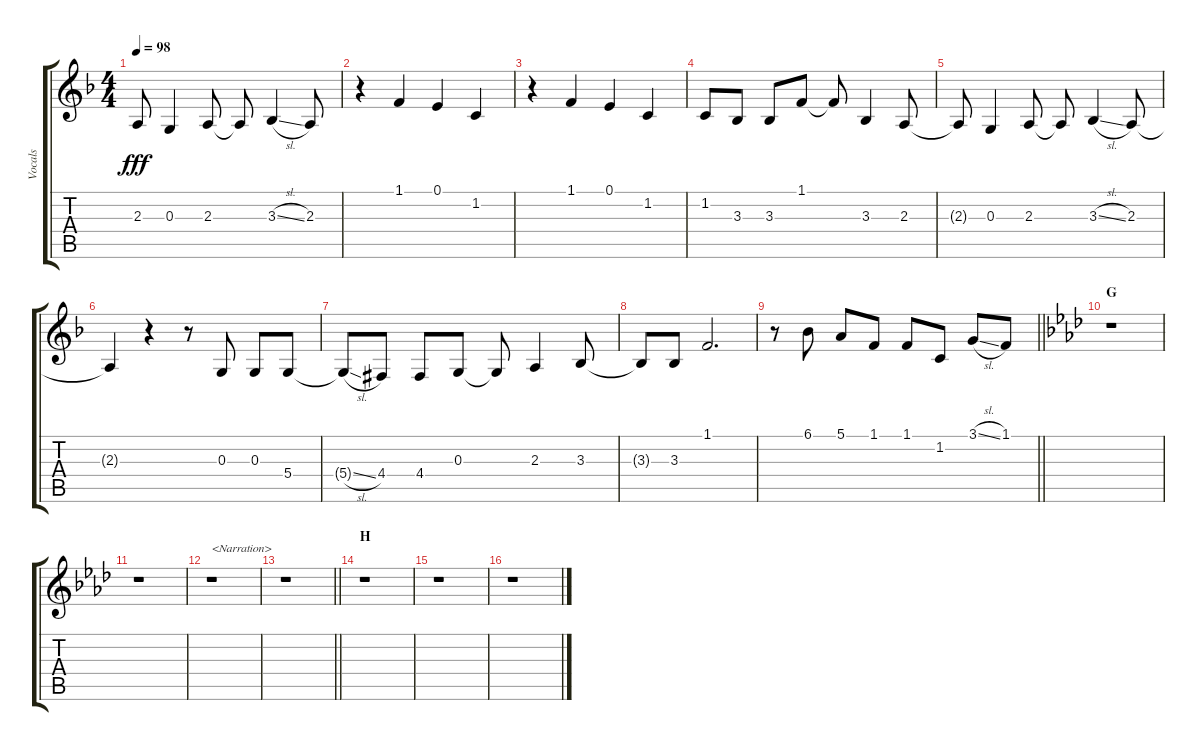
\track ("Vocals" "Vocals") {instrument voiceoohs}
\staff {score tabs}
\tuning (E4 B3 G3 D3 A2 E2) {hide}
\ts (4 4)
\tempo 98
\clef g2
\ks f
2.3{t}.8{dy fff} 0.3.4 2.3.8 2.3{t}.8 3.3{sl}.4 2.3.8 |
r.4 1.1.4 0.1.4 1.2.4 |
r.4 1.1.4 0.1.4 1.2.4 |
1.2.8 3.3.8 3.3.8 1.1.8 1.1{t}.8 3.3.4 2.3.8 |
2.3{t}.8 0.3.4 2.3.8 2.3{t}.8 3.3{sl}.4 2.3.8 |
2.3{t}.4 r.4 r.8 0.3.8 0.3.8 5.4.8 |
5.4{sl t}.8 4.4{acc #}.8 4.4{acc #}.8 0.3.8 0.3{t}.8 2.3.4 3.3.8 |
3.3{t}.8 3.3.8 1.1.2{d} |
\barLineRight lightlight
r.8 6.1.8 5.1.8 1.1.8 1.1.8 1.2.8 3.1{sl}.8 1.1.8 |
\section ("" "G")
\ks ab
r.1 |
r.1 |
r.1{txt "<Narration>"} |
\barLineRight lightlight
r.1 |
\section ("" "H")
r.1 |
r.1 |
r.1
